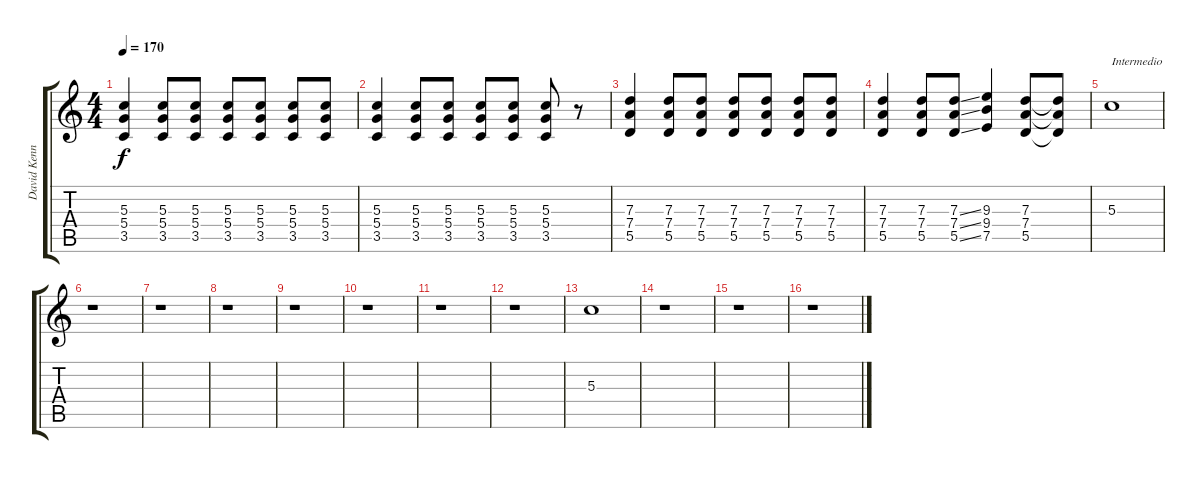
\track ("David Kennedy" "David Kenn") {instrument electricguitarclean}
\staff {score tabs}
\tuning (E4 B3 G3 D3 A2 E2) {hide}
\ts (4 4)
\tempo 170
\clef g2
\ks c
(5.3 5.4 3.5).4{dy f volume 11} (5.3 5.4 3.5).8 (5.3 5.4 3.5).8 (5.3 5.4 3.5).8 (5.3 5.4 3.5).8 (5.3 5.4 3.5).8 (5.3 5.4 3.5).8 |
(5.3 5.4 3.5).4 (5.3 5.4 3.5).8 (5.3 5.4 3.5).8 (5.3 5.4 3.5).8 (5.3 5.4 3.5).8 (5.3 5.4 3.5).8 r.8 |
(7.3 7.4 5.5).4{volume 11} (7.3 7.4 5.5).8 (7.3 7.4 5.5).8 (7.3 7.4 5.5).8 (7.3 7.4 5.5).8 (7.3 7.4 5.5).8 (7.3 7.4 5.5).8 |
(7.3 7.4 5.5).4 (7.3 7.4 5.5).8 (7.3{ss} 7.4{ss} 5.5{ss}).8 (9.3 9.4 7.5).4 (7.3 7.4 5.5).8 (7.3{t} 7.4{t} 5.5{t}).8 |
5.3.1{txt "Intermedio"} |
r.1 |
r.1 |
r.1 |
r.1 |
r.1 |
r.1 |
r.1 |
5.3.1 |
r.1 |
r.1 |
r.1
